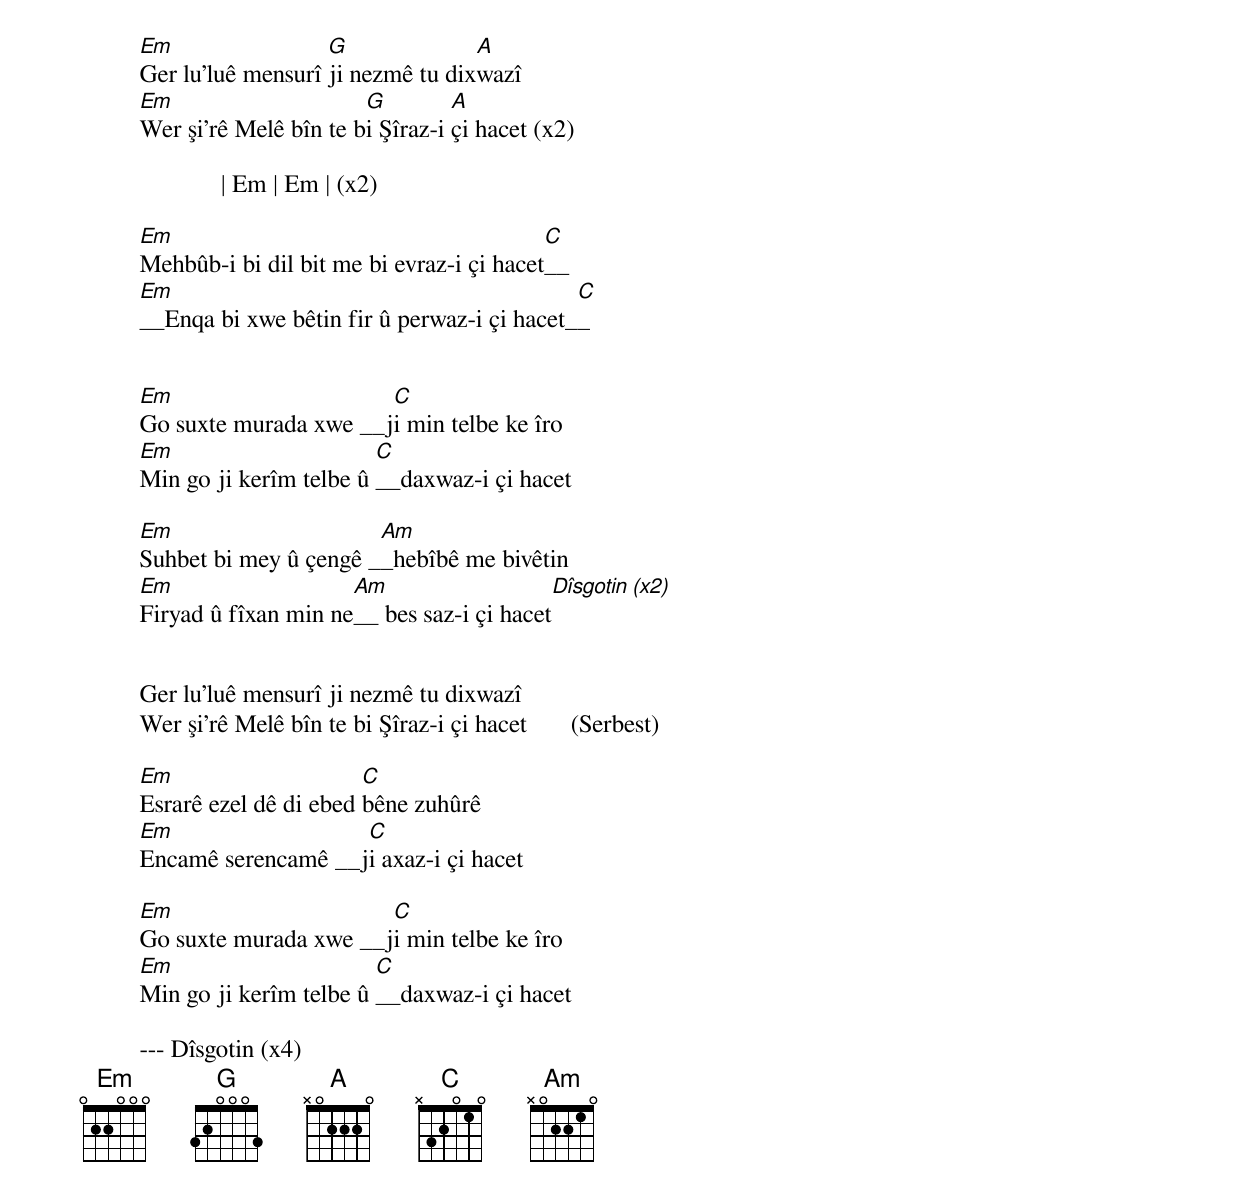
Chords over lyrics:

         Em                 G              A
         Ger lu’luê mensurî ji nezmê tu dixwazî
         Em                     G         A
         Wer şi’rê Melê bîn te bi Şîraz-i çi hacet (x2)

                      | Em | Em | (x2)

         Em                                        C
         Mehbûb-i bi dil bit me bi evraz-i çi hacet__
         Em                                          C
         __Enqa bi xwe bêtin fir û perwaz-i çi hacet__


         Em                     C
         Go suxte murada xwe __ji min telbe ke îro
         Em                      C
         Min go ji kerîm telbe û __daxwaz-i çi hacet

         Em                     Am
         Suhbet bi mey û çengê __hebîbê me bivêtin
         Em                   Am                                    Dîsgotin (x2)
         Firyad û fîxan min ne__ bes saz-i çi hacet


         Ger lu’luê mensurî ji nezmê tu dixwazî
         Wer şi’rê Melê bîn te bi Şîraz-i çi hacet       (Serbest)

         Em                     C
         Esrarê ezel dê di ebed bêne zuhûrê
         Em                  C
         Encamê serencamê __ji axaz-i çi hacet

         Em                     C
         Go suxte murada xwe __ji min telbe ke îro
         Em                      C
         Min go ji kerîm telbe û __daxwaz-i çi hacet

         --- Dîsgotin (x4)
